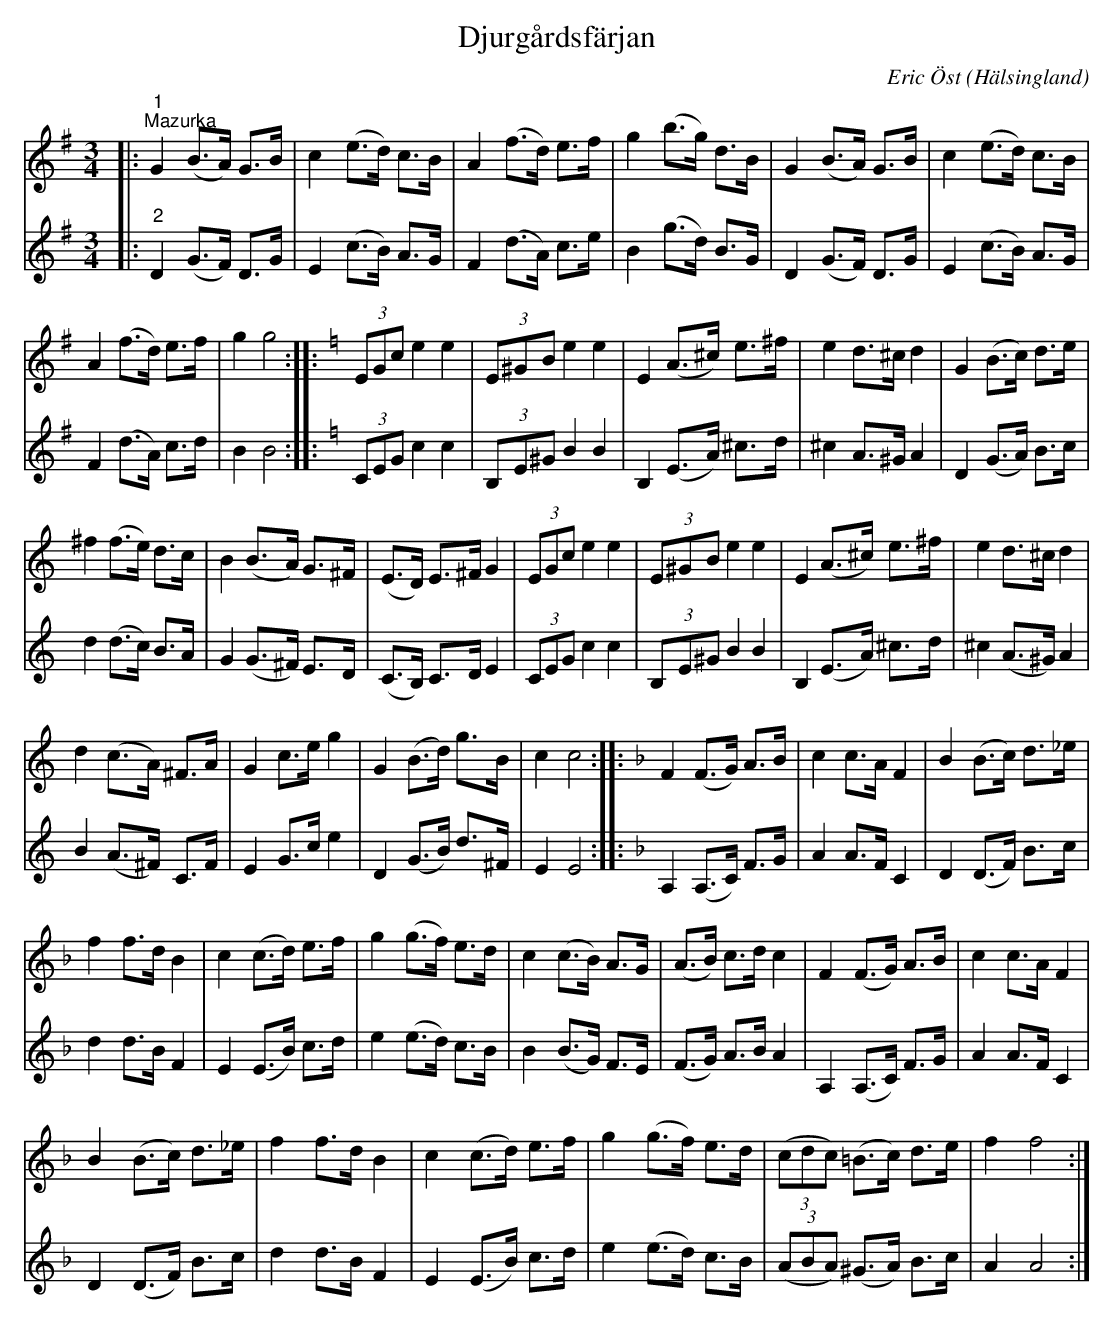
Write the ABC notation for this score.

X:1
T:Djurgårdsfärjan
C:Eric Öst
O:Hälsingland
L:1/8
M:3/4
K:G
V:1
|:"^1""^Mazurka" G2 (B>A) G>B | c2 (e>d) c>B | A2 (f>d) e>f | g2 (b>g) d>B | G2 (B>A) G>B | c2 (e>d) c>B |
A2 (f>d) e>f | g2 g4 ::[K:C] (3EGc e2 e2 | (3E^GB e2 e2 | E2 (A>^c) e>^f | e2 d>^c d2 | G2 (B>c) d>e |
 ^f2 (f>e) d>c | B2 (B>A) G>^F | (E>D) E>^F G2 | (3EGc e2 e2 | (3E^GB e2 e2 | E2 (A>^c) e>^f | e2 d>^c d2 |
d2 (c>A) ^F>A | G2 c>e g2 | G2 (B>d) g>B | c2 c4 :: [K:F] F2 (F>G) A>B | c2 c>A F2 | B2 (B>c) d>_e |
f2 f>d B2 | c2 (c>d) e>f | g2 (g>f) e>d | c2 (c>B) A>G | (A>B) c>d c2 | F2 (F>G) A>B | c2 c>A F2 |
B2 (B>c) d>_e | f2 f>d B2 | c2 (c>d) e>f | g2 (g>f) e>d | (3(cdc) (=B>c) d>e | f2 f4 :|
V:2
|:"^2" D2 (G>F) D>G | E2 (c>B) A>G | F2 (d>A) c>e | B2 (g>d) B>G | D2 (G>F) D>G | E2 (c>B) A>G |
F2 (d>A) c>d | B2 B4 ::[K:C] (3CEG c2 c2 | (3B,E^G B2 B2 | B,2 (E>A) ^c>d | ^c2 A>^G A2 |
D2 (G>A) B>c | d2 (d>c) B>A | G2 (G>^F) E>D | (C>B,) C>D E2 | (3CEG c2 c2 | (3B,E^G B2 B2 |
B,2 (E>A) ^c>d | ^c2 (A>^G) A2 | B2 (A>^F) C>F | E2 G>c e2 | D2 (G>B) d>^F | E2 E4 :: [K:F] A,2 (A,>C) F>G | A2 A>F C2 |
D2 (D>F) B>c | d2 d>B F2 | E2 (E>B) c>d | e2 (e>d) c>B | B2 (B>G) F>E | (F>G) A>B A2 | A,2 (A,>C) F>G |
A2 A>F C2 | D2 (D>F) B>c | d2 d>B F2 | E2 (E>B) c>d | e2 (e>d) c>B | (3(ABA) (^G>A) B>c | A2 A4 :|
